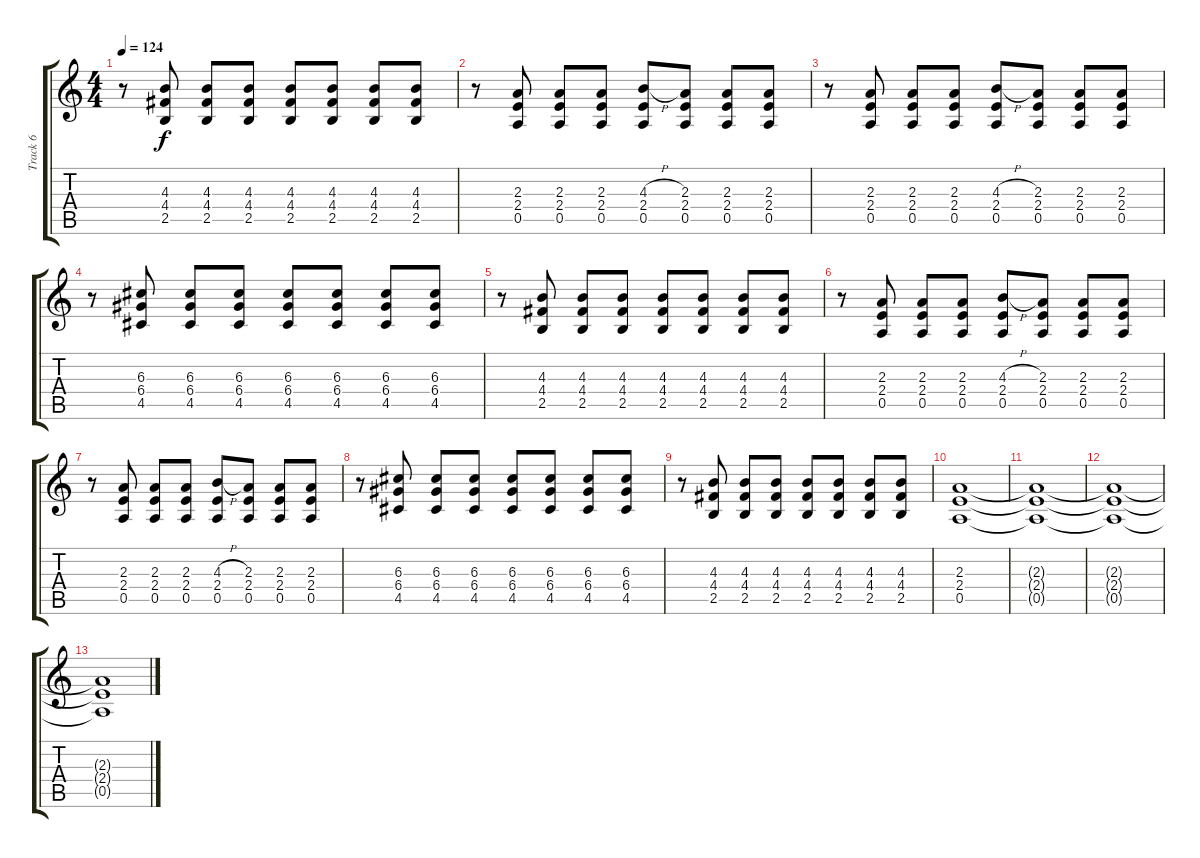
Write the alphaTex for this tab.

\track ("Track 6" "Track 6") {instrument overdrivenguitar}
\staff {score tabs}
\tuning (E4 B3 G3 D3 A2 E2) {hide}
\ts (4 4)
\tempo 124
\clef g2
\ks c
r.8{dy f} (4.3 4.4 2.5).8 (4.3 4.4 2.5).8 (4.3 4.4 2.5).8 (4.3 4.4 2.5).8 (4.3 4.4 2.5).8 (4.3 4.4 2.5).8 (4.3 4.4 2.5).8 |
r.8 (2.3 2.4 0.5).8 (2.3 2.4 0.5).8 (2.3 2.4 0.5).8 (4.3{h} 2.4 0.5).8 (2.3 2.4 0.5).8 (2.3 2.4 0.5).8 (2.3 2.4 0.5).8 |
r.8 (2.3 2.4 0.5).8 (2.3 2.4 0.5).8 (2.3 2.4 0.5).8 (4.3{h} 2.4 0.5).8 (2.3 2.4 0.5).8 (2.3 2.4 0.5).8 (2.3 2.4 0.5).8 |
r.8 (6.3 6.4 4.5).8 (6.3 6.4 4.5).8 (6.3 6.4 4.5).8 (6.3 6.4 4.5).8 (6.3 6.4 4.5).8 (6.3 6.4 4.5).8 (6.3 6.4 4.5).8 |
r.8 (4.3 4.4 2.5).8 (4.3 4.4 2.5).8 (4.3 4.4 2.5).8 (4.3 4.4 2.5).8 (4.3 4.4 2.5).8 (4.3 4.4 2.5).8 (4.3 4.4 2.5).8 |
r.8 (2.3 2.4 0.5).8 (2.3 2.4 0.5).8 (2.3 2.4 0.5).8 (4.3{h} 2.4 0.5).8 (2.3 2.4 0.5).8 (2.3 2.4 0.5).8 (2.3 2.4 0.5).8 |
r.8 (2.3 2.4 0.5).8 (2.3 2.4 0.5).8 (2.3 2.4 0.5).8 (4.3{h} 2.4 0.5).8 (2.3 2.4 0.5).8 (2.3 2.4 0.5).8 (2.3 2.4 0.5).8 |
r.8 (6.3 6.4 4.5).8 (6.3 6.4 4.5).8 (6.3 6.4 4.5).8 (6.3 6.4 4.5).8 (6.3 6.4 4.5).8 (6.3 6.4 4.5).8 (6.3 6.4 4.5).8 |
r.8 (4.3 4.4 2.5).8 (4.3 4.4 2.5).8 (4.3 4.4 2.5).8 (4.3 4.4 2.5).8 (4.3 4.4 2.5).8 (4.3 4.4 2.5).8 (4.3 4.4 2.5).8 |
(2.3 2.4 0.5).1 |
(2.3{t} 2.4{t} 0.5{t}).1 |
(2.3{t} 2.4{t} 0.5{t}).1 |
(2.3{t} 2.4{t} 0.5{t}).1
